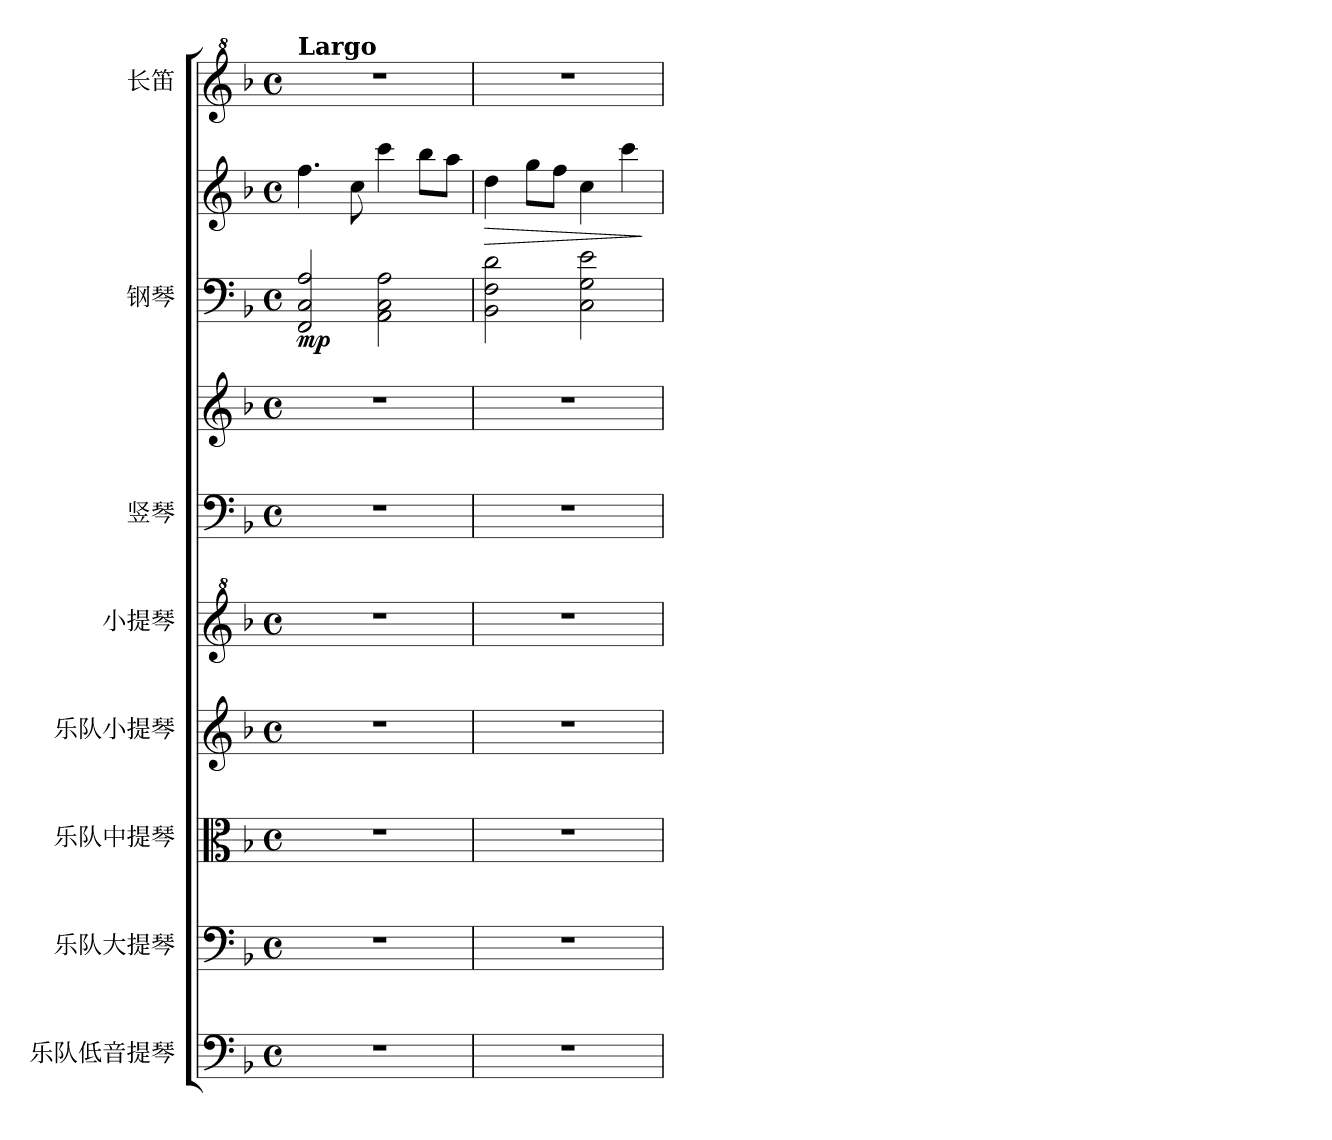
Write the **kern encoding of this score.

**kern	**kern	**kern	**kern	**kern	**kern	**kern	**kern	**kern	**dynam	**kern
*part8	*part7	*part6	*part5	*part4	*part3	*part3	*part2	*part2	*part2	*part1
*staff10	*staff9	*staff8	*staff7	*staff6	*staff5	*staff4	*staff3	*staff2	*staff2/3	*staff1
*I"乐队低音提琴	*I"乐队大提琴	*I"乐队中提琴	*I"乐队小提琴	*I"小提琴	*I"竖琴	*	*I"钢琴	*	*	*I"长笛
*clefF4	*clefF4	*clefC3	*clefG2	*clefG^2	*clefF4	*clefG2	*clefF4	*clefG2	*	*clefG^2
*ITrd7c12	*	*	*	*	*	*	*	*	*	*
*k[b-]	*k[b-]	*k[b-]	*k[b-]	*k[b-]	*k[b-]	*k[b-]	*k[b-]	*k[b-]	*	*k[b-]
*M4/4	*M4/4	*M4/4	*M4/4	*M4/4	*M4/4	*M4/4	*M4/4	*M4/4	*	*M4/4
*met(c)	*met(c)	*met(c)	*met(c)	*met(c)	*met(c)	*met(c)	*met(c)	*met(c)	*	*met(c)
=1	=1	=1	=1	=1	=1	=1	=1	=1	=1	=1
!	!	!	!	!	!	!	!	!	!	!LO:TX:a:B:t=Largo
!	!	!	!	!	!	!	!	!	!LO:DY:b=2	!
1r	1r	1r	1r	1r	1r	1r	2FF/ 2C/ 2A/	4.ff\	mp	1r
.	.	.	.	.	.	.	.	8cc\	.	.
.	.	.	.	.	.	.	2AA\ 2C\ 2A\	4ccc\	.	.
.	.	.	.	.	.	.	.	8bb-\L	.	.
.	.	.	.	.	.	.	.	8aa\J	.	.
=2	=2	=2	=2	=2	=2	=2	=2	=2	=2	=2
!	!	!	!	!	!	!	!	!	!LO:HP:b	!
1r	1r	1r	1r	1r	1r	1r	2BB-\ 2F\ 2d\	4dd\	>	1r
.	.	.	.	.	.	.	.	8gg\L	.	.
.	.	.	.	.	.	.	.	8ff\J	.	.
.	.	.	.	.	.	.	2C\ 2G\ 2e\	4cc\	.	.
.	.	.	.	.	.	.	.	4ccc\	.	.
.	.	.	.	.	.	.	.	.	]	.
=	=	=	=	=	=	=	=	=	=	=
*-	*-	*-	*-	*-	*-	*-	*-	*-	*-	*-
